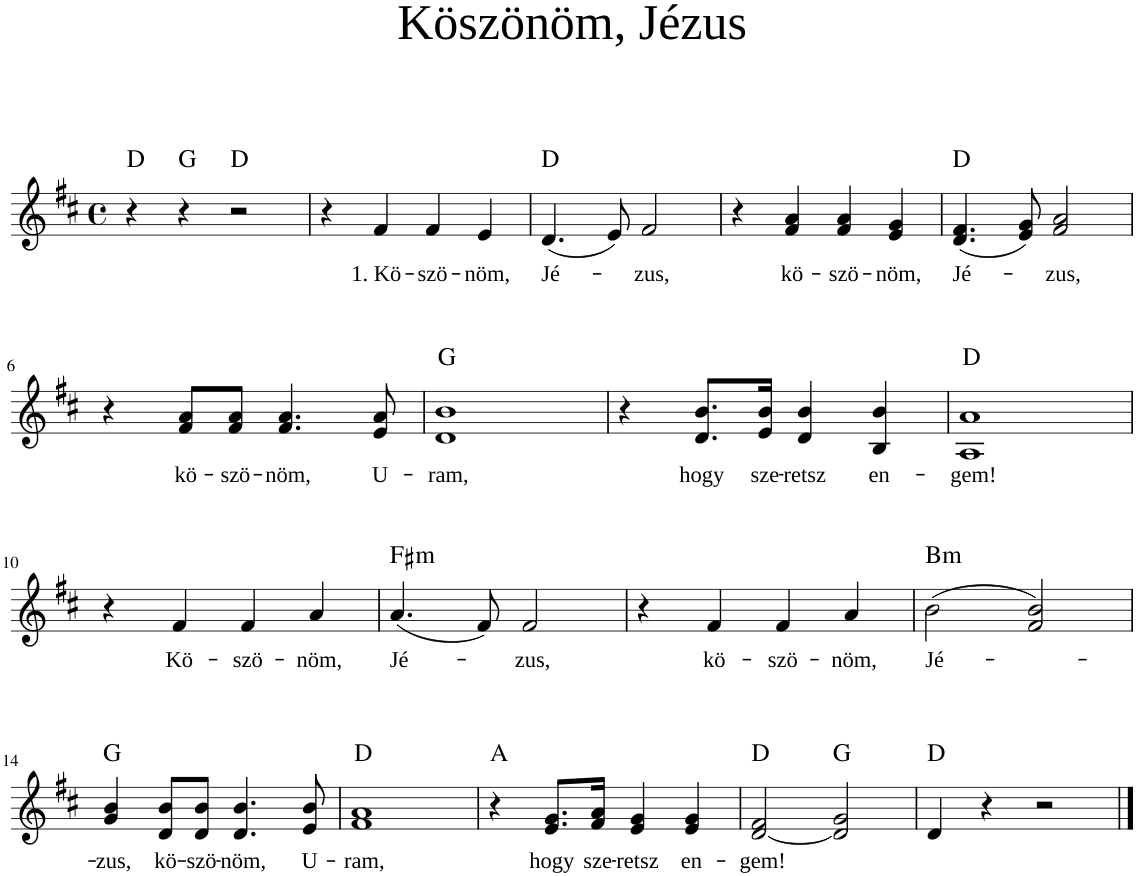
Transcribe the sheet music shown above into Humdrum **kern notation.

**kern	**text	**harte
*part1	*part1	*part1
*staff1	*staff1	*
*I"Piano	*	*
*I'Pno	*	*
*clefG2	*	*
*k[f#c#]	*	*
*M4/4	*	*
*met(c)	*	*
=1	=1	=1
!	!	!LO:H:kt=N.C.
4r	.	N
!	!	!LO:H:kt=N.C.
4r	.	N
!	!	!LO:H:kt=N.C.
2r	.	N
=2	=2	=2
4r	.	.
!	!LO:LY:b	!
4f#/	1. Kö-	.
!	!LO:LY:b	!
4f#/	-szö-	.
!	!LO:LY:b	!
4e/	-nöm,	.
=3	=3	=3
!	!LO:LY:b	!LO:H:kt=N.C.
(4.d/	Jé-	N
8e/)	.	.
!	!LO:LY:b	!
2f#/	-zus,	.
=4	=4	=4
4r	.	.
!	!LO:LY:b	!
4f#/ 4a/	kö-	.
!	!LO:LY:b	!
4f#/ 4a/	-szö-	.
!	!LO:LY:b	!
4e/ 4g/	-nöm,	.
=5	=5	=5
!	!LO:LY:b	!LO:H:kt=N.C.
(4.d/ 4.f#/	Jé-	N
8e/ 8g/)	.	.
!	!LO:LY:b	!
2f#/ 2a/	-zus,	.
!!LO:LB:g=z
=6	=6	=6
4r	.	.
!	!LO:LY:b	!
8f#/ 8a/L	kö-	.
!	!LO:LY:b	!
8f#/ 8a/J	-szö-	.
!	!LO:LY:b	!
4.f#/ 4.a/	-nöm,	.
!	!LO:LY:b	!
8e/ 8a/	U-	.
=7	=7	=7
!	!LO:LY:b	!LO:H:kt=N.C.
1d 1b	-ram,	N
=8	=8	=8
4r	.	.
!	!LO:LY:b	!
8.d/ 8.b/L	hogy	.
!	!LO:LY:b	!
16e/ 16b/Jk	sze-	.
!	!LO:LY:b	!
4d/ 4b/	-retsz	.
!	!LO:LY:b	!
4B/ 4b/	en-	.
=9	=9	=9
!	!LO:LY:b	!LO:H:kt=N.C.
1A 1a	-gem!	N
!!LO:LB:g=z
=10	=10	=10
4r	.	.
!	!LO:LY:b	!
4f#/	Kö-	.
!	!LO:LY:b	!
4f#/	-szö-	.
!	!LO:LY:b	!
4a/	-nöm,	.
=11	=11	=11
!	!LO:LY:b	!LO:H:kt=m
(4.a/	Jé-	F#:min
8f#/)	.	.
!	!LO:LY:b	!
2f#/	-zus,	.
=12	=12	=12
4r	.	.
!	!LO:LY:b	!
4f#/	kö-	.
!	!LO:LY:b	!
4f#/	-szö-	.
!	!LO:LY:b	!
4a/	-nöm,	.
=13	=13	=13
!	!LO:LY:b	!LO:H:kt=m
(2b\	Jé-	B:min
2f#/ 2b/)	.	.
!!LO:LB:g=z
=14	=14	=14
!	!LO:LY:b	!LO:H:kt=N.C.
4g/ 4b/	-zus,	N
!	!LO:LY:b	!
8d/ 8b/L	kö-	.
!	!LO:LY:b	!
8d/ 8b/J	-szö-	.
!	!LO:LY:b	!
4.d/ 4.b/	-nöm,	.
!	!LO:LY:b	!
8e/ 8b/	U-	.
=15	=15	=15
!	!LO:LY:b	!LO:H:kt=N.C.
1f# 1a	-ram,	N
=16	=16	=16
!	!	!LO:H:kt=N.C.
4r	.	N
!	!LO:LY:b	!
8.e/ 8.g/L	hogy	.
!	!LO:LY:b	!
16f#/ 16a/Jk	sze-	.
!	!LO:LY:b	!
4e/ 4g/	-retsz	.
!	!LO:LY:b	!
4e/ 4g/	en-	.
=17	=17	=17
!	!LO:LY:b	!LO:H:kt=N.C.
[2d/ 2f#/	-gem!	N
!	!	!LO:H:kt=N.C.
2d/] 2g/	.	N
=18	=18	=18
!	!	!LO:H:kt=N.C.
4d/	.	N
4r	.	.
2r	.	.
==	==	==
*-	*-	*-
